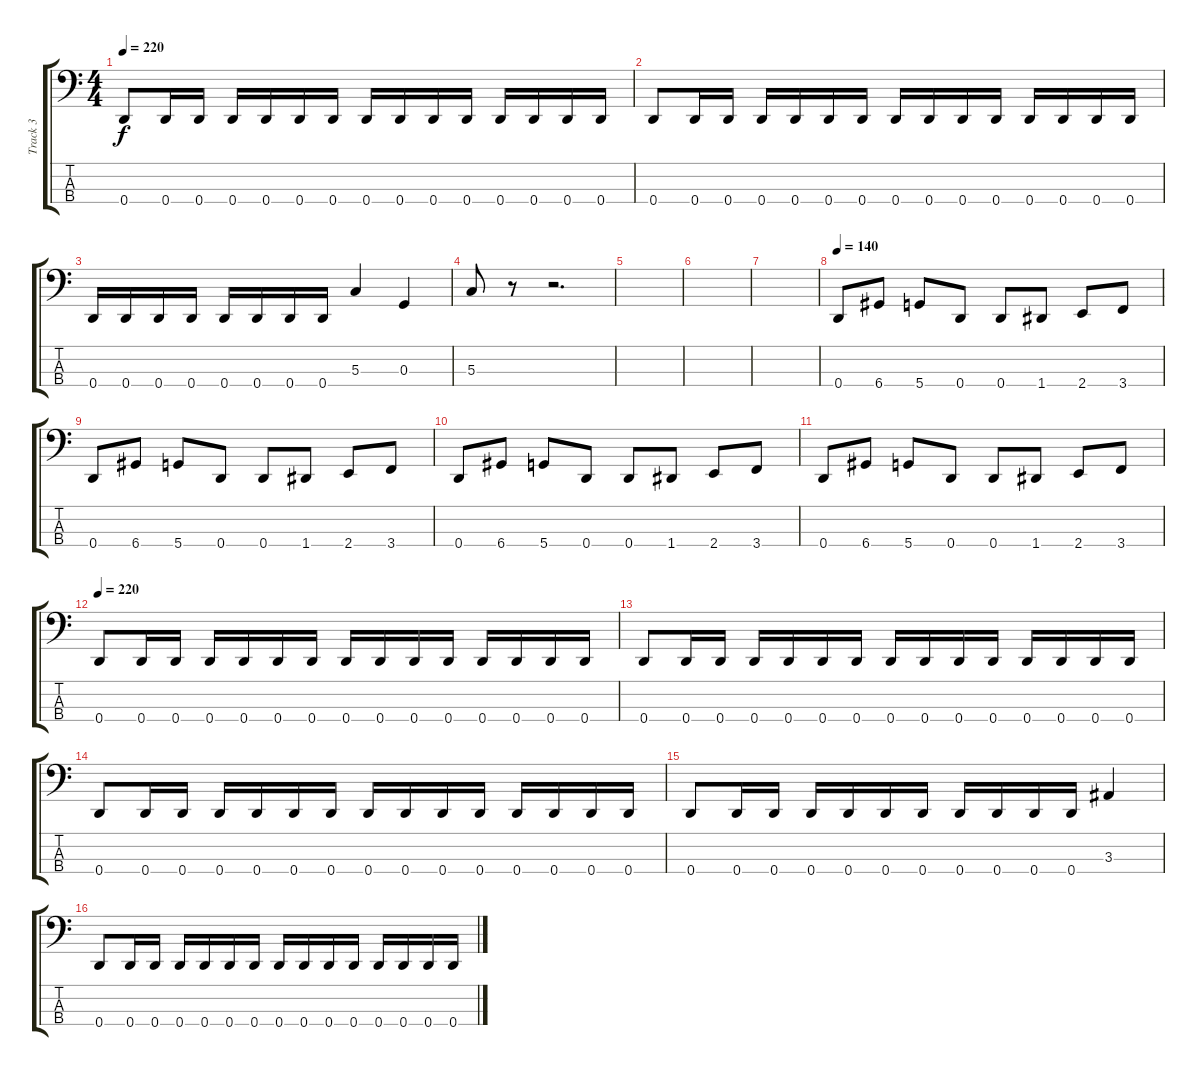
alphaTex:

\track ("Track 3" "Track 3") {instrument electricbasspick}
\staff {score tabs}
\tuning (F2 C2 G1 D1) {hide}
\ts (4 4)
\tempo 220
\clef f4
\ks c
0.4.8{dy f} 0.4.16 0.4.16 0.4.16 0.4.16 0.4.16 0.4.16 0.4.16 0.4.16 0.4.16 0.4.16 0.4.16 0.4.16 0.4.16 0.4.16 |
0.4.8 0.4.16 0.4.16 0.4.16 0.4.16 0.4.16 0.4.16 0.4.16 0.4.16 0.4.16 0.4.16 0.4.16 0.4.16 0.4.16 0.4.16 |
0.4.16 0.4.16 0.4.16 0.4.16 0.4.16 0.4.16 0.4.16 0.4.16 5.3.4 0.3.4 |
5.3.8 r.8 r.2{d} |
|
|
|
\tempo 140
0.4.8 6.4.8 5.4.8 0.4.8 0.4.8 1.4.8 2.4.8 3.4.8 |
0.4.8 6.4.8 5.4.8 0.4.8 0.4.8 1.4.8 2.4.8 3.4.8 |
0.4.8 6.4.8 5.4.8 0.4.8 0.4.8 1.4.8 2.4.8 3.4.8 |
0.4.8 6.4.8 5.4.8 0.4.8 0.4.8 1.4.8 2.4.8 3.4.8 |
\tempo 220
0.4.8 0.4.16 0.4.16 0.4.16 0.4.16 0.4.16 0.4.16 0.4.16 0.4.16 0.4.16 0.4.16 0.4.16 0.4.16 0.4.16 0.4.16 |
0.4.8 0.4.16 0.4.16 0.4.16 0.4.16 0.4.16 0.4.16 0.4.16 0.4.16 0.4.16 0.4.16 0.4.16 0.4.16 0.4.16 0.4.16 |
0.4.8 0.4.16 0.4.16 0.4.16 0.4.16 0.4.16 0.4.16 0.4.16 0.4.16 0.4.16 0.4.16 0.4.16 0.4.16 0.4.16 0.4.16 |
0.4.8 0.4.16 0.4.16 0.4.16 0.4.16 0.4.16 0.4.16 0.4.16 0.4.16 0.4.16 0.4.16 3.3.4 |
0.4.8 0.4.16 0.4.16 0.4.16 0.4.16 0.4.16 0.4.16 0.4.16 0.4.16 0.4.16 0.4.16 0.4.16 0.4.16 0.4.16 0.4.16
